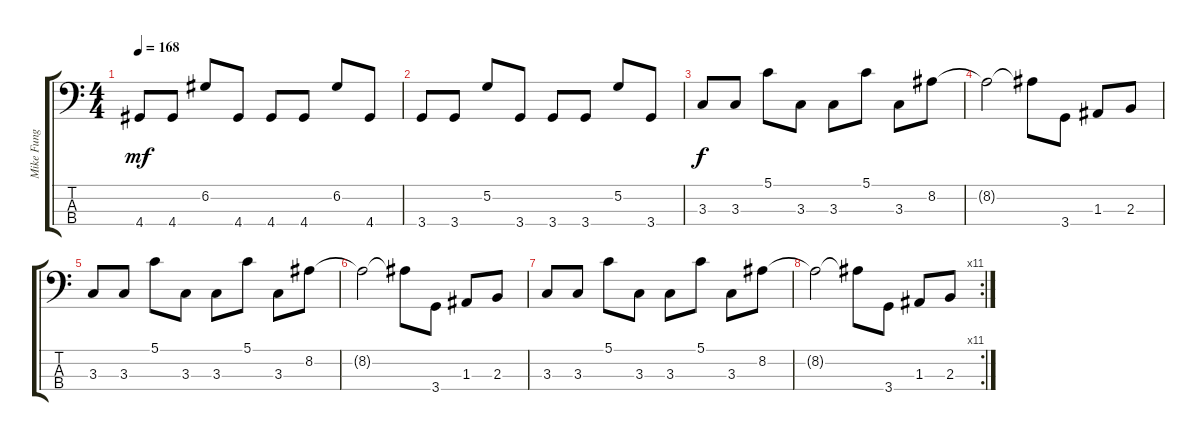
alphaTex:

\track ("Mike Fung" "Mike Fung") {instrument electricbassfinger}
\staff {score tabs}
\tuning (G2 D2 A1 E1) {hide}
\ts (4 4)
\tempo 168
\clef f4
\ks c
4.4.8{dy mf} 4.4.8 6.2.8 4.4.8 4.4.8 4.4.8 6.2.8 4.4.8 |
3.4.8 3.4.8 5.2.8 3.4.8 3.4.8 3.4.8 5.2.8 3.4.8 |
3.3.8{dy f} 3.3.8 5.1.8 3.3.8 3.3.8 5.1.8 3.3.8 8.2.8 |
8.2{t}.2 8.2{t}.8 3.4.8 1.3.8 2.3.8 |
3.3.8 3.3.8 5.1.8 3.3.8 3.3.8 5.1.8 3.3.8 8.2.8 |
8.2{t}.2 8.2{t}.8 3.4.8 1.3.8 2.3.8 |
3.3.8 3.3.8 5.1.8 3.3.8 3.3.8 5.1.8 3.3.8 8.2.8 |
\rc 11
8.2{t}.2 8.2{t}.8 3.4.8 1.3.8 2.3.8
